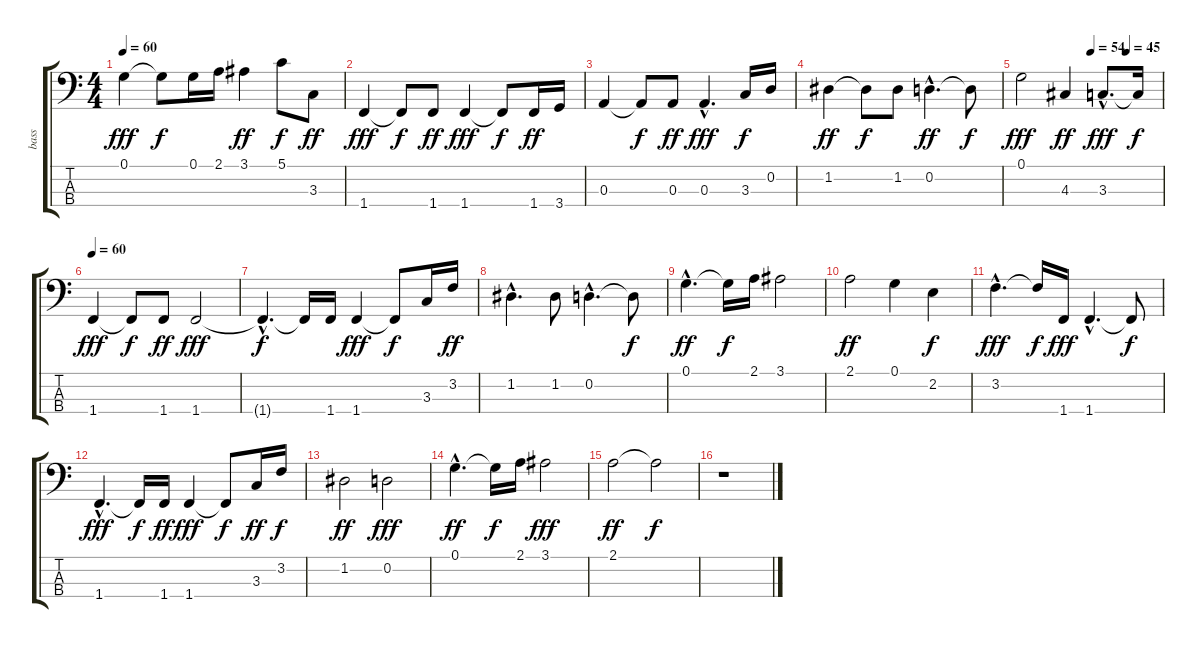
\track ("bass" "bass") {instrument fretlessbass}
\staff {score tabs}
\tuning (G2 D2 A1 E1) {hide}
\ts (4 4)
\tempo 60
\clef f4
\ks c
0.1.4{dy fff} 0.1{t}.8{dy f} 0.1.16 2.1.16 3.1.4{dy ff} 5.1.8{dy f} 3.3.8{dy ff} |
1.4.4{dy fff} 1.4{t}.8{dy f} 1.4.8{dy ff} 1.4.4{dy fff} 1.4{t}.8{dy f} 1.4.16{dy ff} 3.4.16 |
0.3.4 0.3{t}.8{dy f} 0.3.8{dy ff} 0.3{hac}.4{d dy fff} 3.3.16{dy f} 0.2.16 |
1.2.4{dy ff} 1.2{t}.8{dy f} 1.2.8 0.2{hac}.4{d dy ff} 0.2{t}.8{dy f} |
\tempo (54 0.5)
\tempo (45 0.75)
0.1.2{dy fff} 4.3.4{dy ff} 3.3{hac}.8{d dy fff} 3.3{t}.16{dy f} |
\tempo 60
1.4.4{dy fff} 1.4{t}.8{dy f} 1.4.8{dy ff} 1.4.2{dy fff} |
1.4{hac t}.4{d dy f} 1.4{t}.16 1.4.16 1.4.4{dy fff} 1.4{t}.8{dy f} 3.3.16 3.2.16{dy ff} |
1.2{hac}.4{d} 1.2.8 0.2{hac}.4{d} 0.2{t}.8{dy f} |
0.1{hac}.4{d dy ff} 0.1{t}.16{dy f} 2.1.16 3.1.2 |
2.1.2{dy ff} 0.1.4 2.2.4{dy f} |
3.2{hac}.4{d dy fff} 3.2{t}.16{dy f} 1.4.16{dy fff} 1.4{hac}.4{d} 1.4{t}.8{dy f} |
1.4{hac}.4{d dy fff} 1.4{t}.16{dy f} 1.4.16{dy ff} 1.4.4{dy fff} 1.4{t}.8{dy f} 3.3.16{dy ff} 3.2.16{dy f} |
1.2.2{dy ff} 0.2.2{dy fff} |
0.1{hac}.4{d dy ff} 0.1{t}.16{dy f} 2.1.16 3.1.2{dy fff} |
2.1.2{dy ff} 2.1{t}.2{dy f} |
r.1
